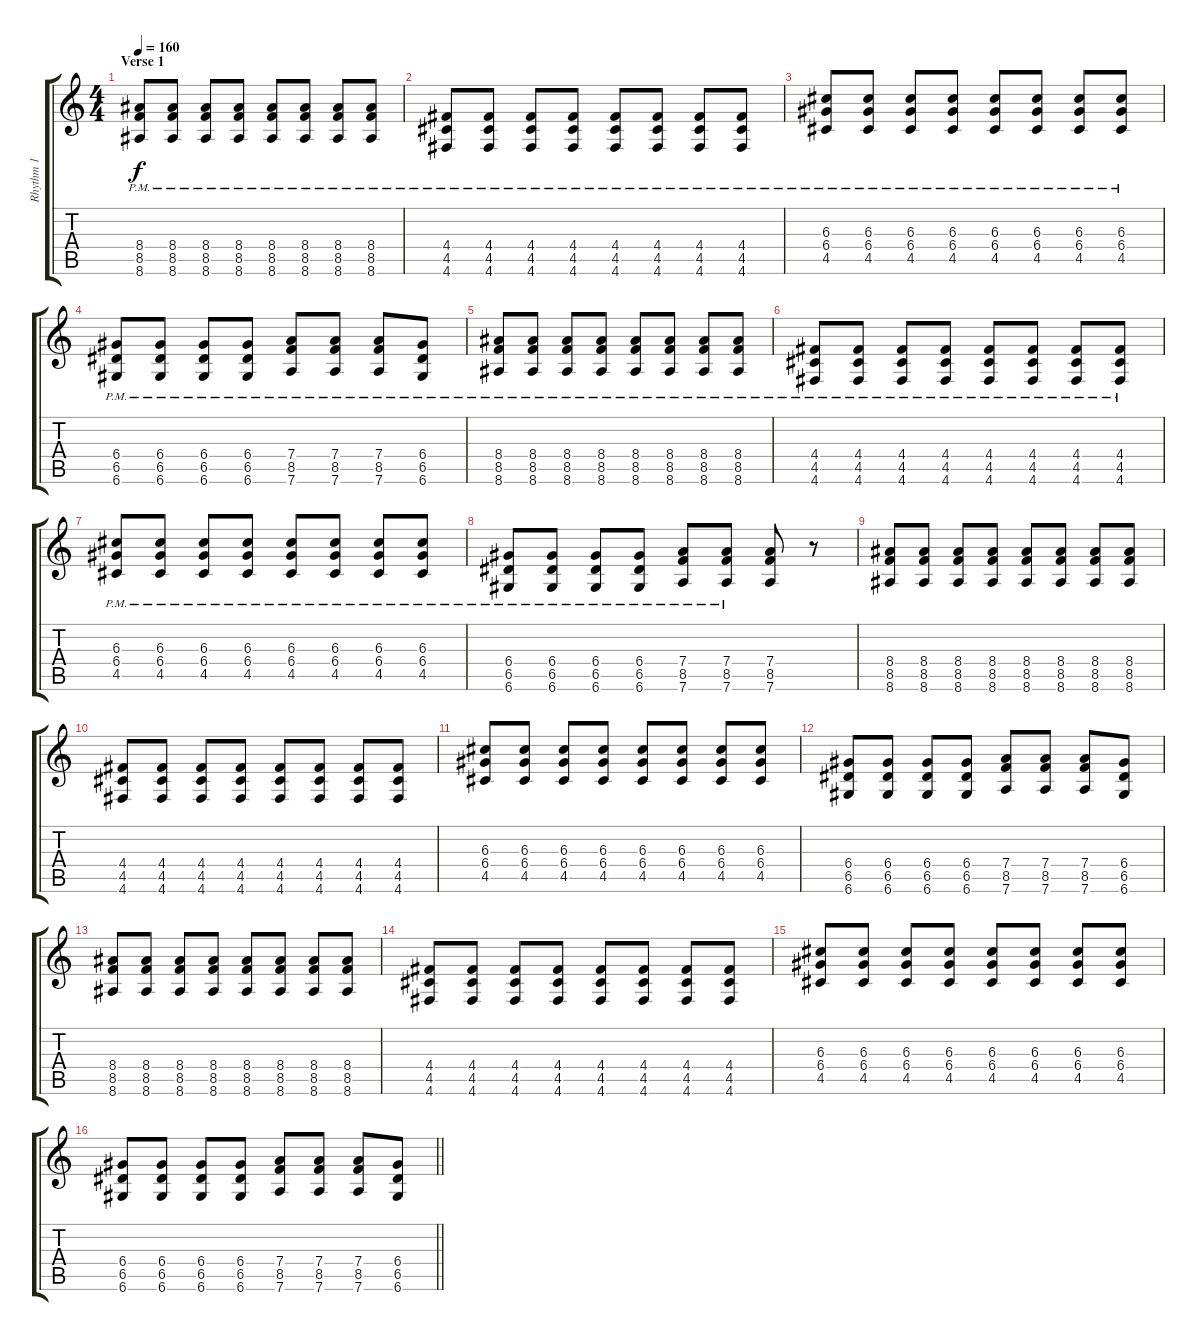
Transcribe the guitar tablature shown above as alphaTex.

\track ("Rhythm 1" "Rhythm 1") {instrument overdrivenguitar}
\staff {score tabs}
\tuning (E4 B3 G3 D3 A2 D2) {hide}
\ts (4 4)
\section ("" "Verse 1")
\tempo 160
\clef g2
\ks c
(8.4{pm} 8.5{pm} 8.6{pm}).8{dy f} (8.4{pm} 8.5{pm} 8.6{pm}).8 (8.4{pm} 8.5{pm} 8.6{pm}).8 (8.4{pm} 8.5{pm} 8.6{pm}).8 (8.4{pm} 8.5{pm} 8.6{pm}).8 (8.4{pm} 8.5{pm} 8.6{pm}).8 (8.4{pm} 8.5{pm} 8.6{pm}).8 (8.4{pm} 8.5{pm} 8.6{pm}).8 |
(4.4{pm} 4.5{pm} 4.6{pm}).8 (4.4{pm} 4.5{pm} 4.6{pm}).8 (4.4{pm} 4.5{pm} 4.6{pm}).8 (4.4{pm} 4.5{pm} 4.6{pm}).8 (4.4{pm} 4.5{pm} 4.6{pm}).8 (4.4{pm} 4.5{pm} 4.6{pm}).8 (4.4{pm} 4.5{pm} 4.6{pm}).8 (4.4{pm} 4.5{pm} 4.6{pm}).8 |
(6.3{pm} 6.4{pm} 4.5{pm}).8 (6.3{pm} 6.4{pm} 4.5{pm}).8 (6.3{pm} 6.4{pm} 4.5{pm}).8 (6.3{pm} 6.4{pm} 4.5{pm}).8 (6.3{pm} 6.4{pm} 4.5{pm}).8 (6.3{pm} 6.4{pm} 4.5{pm}).8 (6.3{pm} 6.4{pm} 4.5{pm}).8 (6.3{pm} 6.4{pm} 4.5{pm}).8 |
(6.4{pm} 6.5{pm} 6.6{pm}).8 (6.4{pm} 6.5{pm} 6.6{pm}).8 (6.4{pm} 6.5{pm} 6.6{pm}).8 (6.4{pm} 6.5{pm} 6.6{pm}).8 (7.4{pm} 8.5{pm} 7.6{pm}).8 (7.4{pm} 8.5{pm} 7.6{pm}).8 (7.4{pm} 8.5{pm} 7.6{pm}).8 (6.4{pm} 6.5{pm} 6.6{pm}).8 |
(8.4{pm} 8.5{pm} 8.6{pm}).8 (8.4{pm} 8.5{pm} 8.6{pm}).8 (8.4{pm} 8.5{pm} 8.6{pm}).8 (8.4{pm} 8.5{pm} 8.6{pm}).8 (8.4{pm} 8.5{pm} 8.6{pm}).8 (8.4{pm} 8.5{pm} 8.6{pm}).8 (8.4{pm} 8.5{pm} 8.6{pm}).8 (8.4{pm} 8.5{pm} 8.6{pm}).8 |
(4.4{pm} 4.5{pm} 4.6{pm}).8 (4.4{pm} 4.5{pm} 4.6{pm}).8 (4.4{pm} 4.5{pm} 4.6{pm}).8 (4.4{pm} 4.5{pm} 4.6{pm}).8 (4.4{pm} 4.5{pm} 4.6{pm}).8 (4.4{pm} 4.5{pm} 4.6{pm}).8 (4.4{pm} 4.5{pm} 4.6{pm}).8 (4.4{pm} 4.5{pm} 4.6{pm}).8 |
(6.3{pm} 6.4{pm} 4.5{pm}).8 (6.3{pm} 6.4{pm} 4.5{pm}).8 (6.3{pm} 6.4{pm} 4.5{pm}).8 (6.3{pm} 6.4{pm} 4.5{pm}).8 (6.3{pm} 6.4{pm} 4.5{pm}).8 (6.3{pm} 6.4{pm} 4.5{pm}).8 (6.3{pm} 6.4{pm} 4.5{pm}).8 (6.3{pm} 6.4{pm} 4.5{pm}).8 |
(6.4{pm} 6.5{pm} 6.6{pm}).8 (6.4{pm} 6.5{pm} 6.6{pm}).8 (6.4{pm} 6.5{pm} 6.6{pm}).8 (6.4{pm} 6.5{pm} 6.6{pm}).8 (7.4{pm} 8.5{pm} 7.6).8 (7.4{pm} 8.5 7.6).8 (7.4 8.5 7.6).8 r.8 |
(8.4 8.5 8.6).8 (8.4 8.5 8.6).8 (8.4 8.5 8.6).8 (8.4 8.5 8.6).8 (8.4 8.5 8.6).8 (8.4 8.5 8.6).8 (8.4 8.5 8.6).8 (8.4 8.5 8.6).8 |
(4.4 4.5 4.6).8 (4.4 4.5 4.6).8 (4.4 4.5 4.6).8 (4.4 4.5 4.6).8 (4.4 4.5 4.6).8 (4.4 4.5 4.6).8 (4.4 4.5 4.6).8 (4.4 4.5 4.6).8 |
(6.3 6.4 4.5).8 (6.3 6.4 4.5).8 (6.3 6.4 4.5).8 (6.3 6.4 4.5).8 (6.3 6.4 4.5).8 (6.3 6.4 4.5).8 (6.3 6.4 4.5).8 (6.3 6.4 4.5).8 |
(6.4 6.5 6.6).8 (6.4 6.5 6.6).8 (6.4 6.5 6.6).8 (6.4 6.5 6.6).8 (7.4 8.5 7.6).8 (7.4 8.5 7.6).8 (7.4 8.5 7.6).8 (6.4 6.5 6.6).8 |
(8.4 8.5 8.6).8 (8.4 8.5 8.6).8 (8.4 8.5 8.6).8 (8.4 8.5 8.6).8 (8.4 8.5 8.6).8 (8.4 8.5 8.6).8 (8.4 8.5 8.6).8 (8.4 8.5 8.6).8 |
(4.4 4.5 4.6).8 (4.4 4.5 4.6).8 (4.4 4.5 4.6).8 (4.4 4.5 4.6).8 (4.4 4.5 4.6).8 (4.4 4.5 4.6).8 (4.4 4.5 4.6).8 (4.4 4.5 4.6).8 |
(6.3 6.4 4.5).8 (6.3 6.4 4.5).8 (6.3 6.4 4.5).8 (6.3 6.4 4.5).8 (6.3 6.4 4.5).8 (6.3 6.4 4.5).8 (6.3 6.4 4.5).8 (6.3 6.4 4.5).8 |
\barLineRight lightlight
(6.4 6.5 6.6).8 (6.4 6.5 6.6).8 (6.4 6.5 6.6).8 (6.4 6.5 6.6).8 (7.4 8.5 7.6).8 (7.4 8.5 7.6).8 (7.4 8.5 7.6).8 (6.4 6.5 6.6).8
